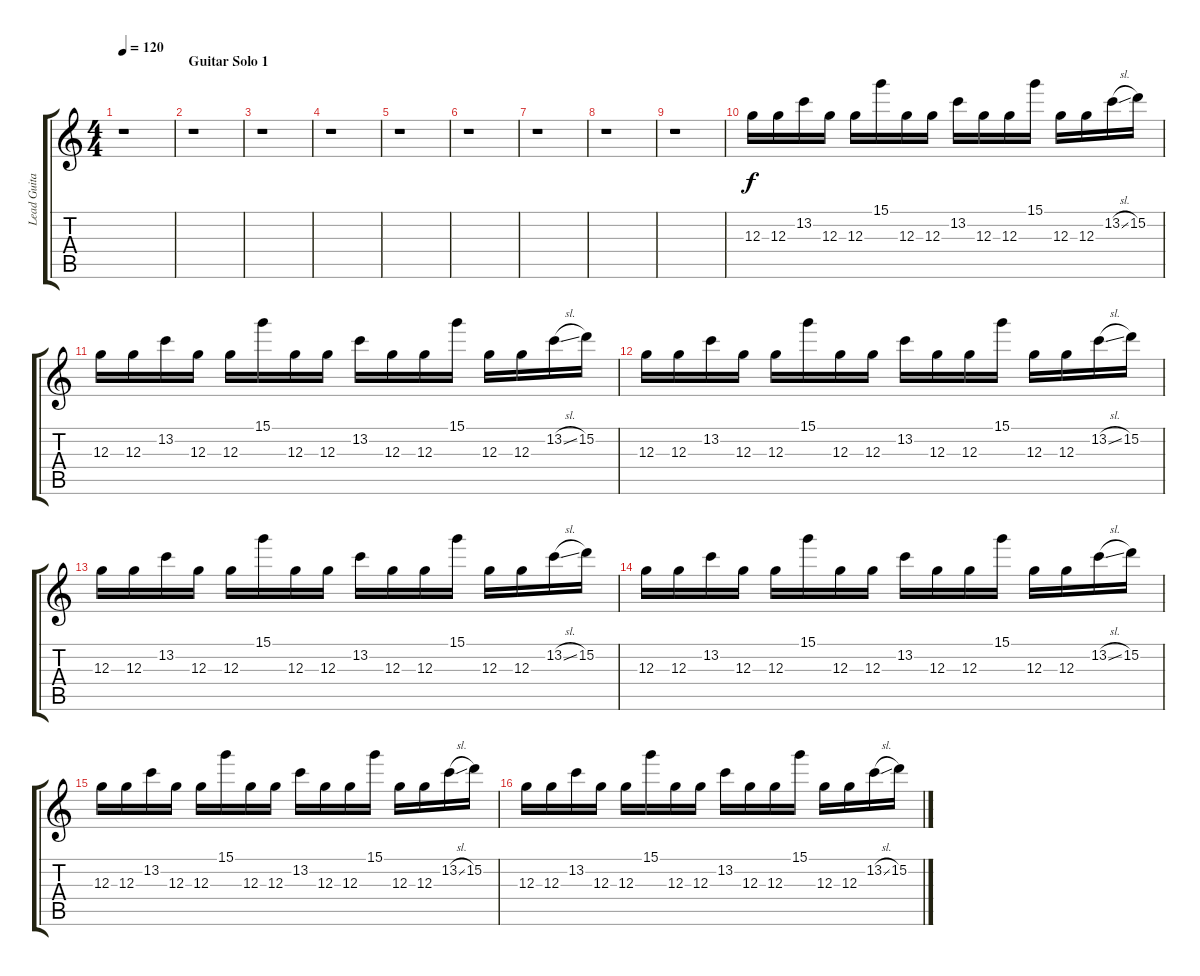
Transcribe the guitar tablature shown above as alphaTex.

\track ("Lead Guitar 2" "Lead Guita") {instrument overdrivenguitar}
\staff {score tabs}
\tuning (E4 B3 G3 D3 A2 E2) {hide}
\ts (4 4)
\tempo 120
\clef g2
\ks c
r.1{dy f} |
\section ("" "Guitar Solo 1")
r.1 |
r.1 |
r.1 |
r.1 |
r.1 |
r.1 |
r.1 |
r.1 |
12.3.16 12.3.16 13.2.16 12.3.16 12.3.16 15.1.16 12.3.16 12.3.16 13.2.16 12.3.16 12.3.16 15.1.16 12.3.16 12.3.16 13.2{sl}.16 15.2.16 |
12.3.16 12.3.16 13.2.16 12.3.16 12.3.16 15.1.16 12.3.16 12.3.16 13.2.16 12.3.16 12.3.16 15.1.16 12.3.16 12.3.16 13.2{sl}.16 15.2.16 |
12.3.16 12.3.16 13.2.16 12.3.16 12.3.16 15.1.16 12.3.16 12.3.16 13.2.16 12.3.16 12.3.16 15.1.16 12.3.16 12.3.16 13.2{sl}.16 15.2.16 |
12.3.16 12.3.16 13.2.16 12.3.16 12.3.16 15.1.16 12.3.16 12.3.16 13.2.16 12.3.16 12.3.16 15.1.16 12.3.16 12.3.16 13.2{sl}.16 15.2.16 |
12.3.16 12.3.16 13.2.16 12.3.16 12.3.16 15.1.16 12.3.16 12.3.16 13.2.16 12.3.16 12.3.16 15.1.16 12.3.16 12.3.16 13.2{sl}.16 15.2.16 |
12.3.16 12.3.16 13.2.16 12.3.16 12.3.16 15.1.16 12.3.16 12.3.16 13.2.16 12.3.16 12.3.16 15.1.16 12.3.16 12.3.16 13.2{sl}.16 15.2.16 |
12.3.16 12.3.16 13.2.16 12.3.16 12.3.16 15.1.16 12.3.16 12.3.16 13.2.16 12.3.16 12.3.16 15.1.16 12.3.16 12.3.16 13.2{sl}.16 15.2.16
